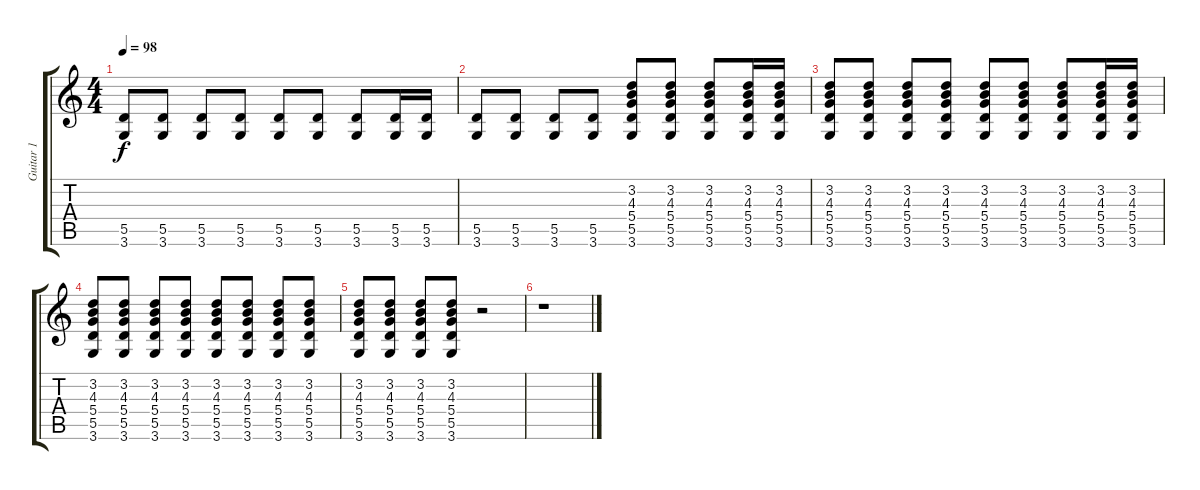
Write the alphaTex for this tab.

\track ("Guitar 1" "Guitar 1") {instrument electricguitarclean}
\staff {score tabs}
\tuning (E4 B3 G3 D3 A2 E2) {hide}
\ts (4 4)
\tempo 98
\clef g2
\ks c
(5.5 3.6).8{dy f} (5.5 3.6).8 (5.5 3.6).8 (5.5 3.6).8 (5.5 3.6).8 (5.5 3.6).8 (5.5 3.6).8 (5.5 3.6).16 (5.5 3.6).16 |
(5.5 3.6).8 (5.5 3.6).8 (5.5 3.6).8 (5.5 3.6).8 (3.2 4.3 5.4 5.5 3.6).8 (3.2 4.3 5.4 5.5 3.6).8 (3.2 4.3 5.4 5.5 3.6).8 (3.2 4.3 5.4 5.5 3.6).16 (3.2 4.3 5.4 5.5 3.6).16 |
(3.2 4.3 5.4 5.5 3.6).8 (3.2 4.3 5.4 5.5 3.6).8 (3.2 4.3 5.4 5.5 3.6).8 (3.2 4.3 5.4 5.5 3.6).8 (3.2 4.3 5.4 5.5 3.6).8 (3.2 4.3 5.4 5.5 3.6).8 (3.2 4.3 5.4 5.5 3.6).8 (3.2 4.3 5.4 5.5 3.6).16 (3.2 4.3 5.4 5.5 3.6).16 |
(3.2 4.3 5.4 5.5 3.6).8 (3.2 4.3 5.4 5.5 3.6).8 (3.2 4.3 5.4 5.5 3.6).8 (3.2 4.3 5.4 5.5 3.6).8 (3.2 4.3 5.4 5.5 3.6).8 (3.2 4.3 5.4 5.5 3.6).8 (3.2 4.3 5.4 5.5 3.6).8 (3.2 4.3 5.4 5.5 3.6).8 |
(3.2 4.3 5.4 5.5 3.6).8 (3.2 4.3 5.4 5.5 3.6).8 (3.2 4.3 5.4 5.5 3.6).8 (3.2 4.3 5.4 5.5 3.6).8 r.2 |
r.1
